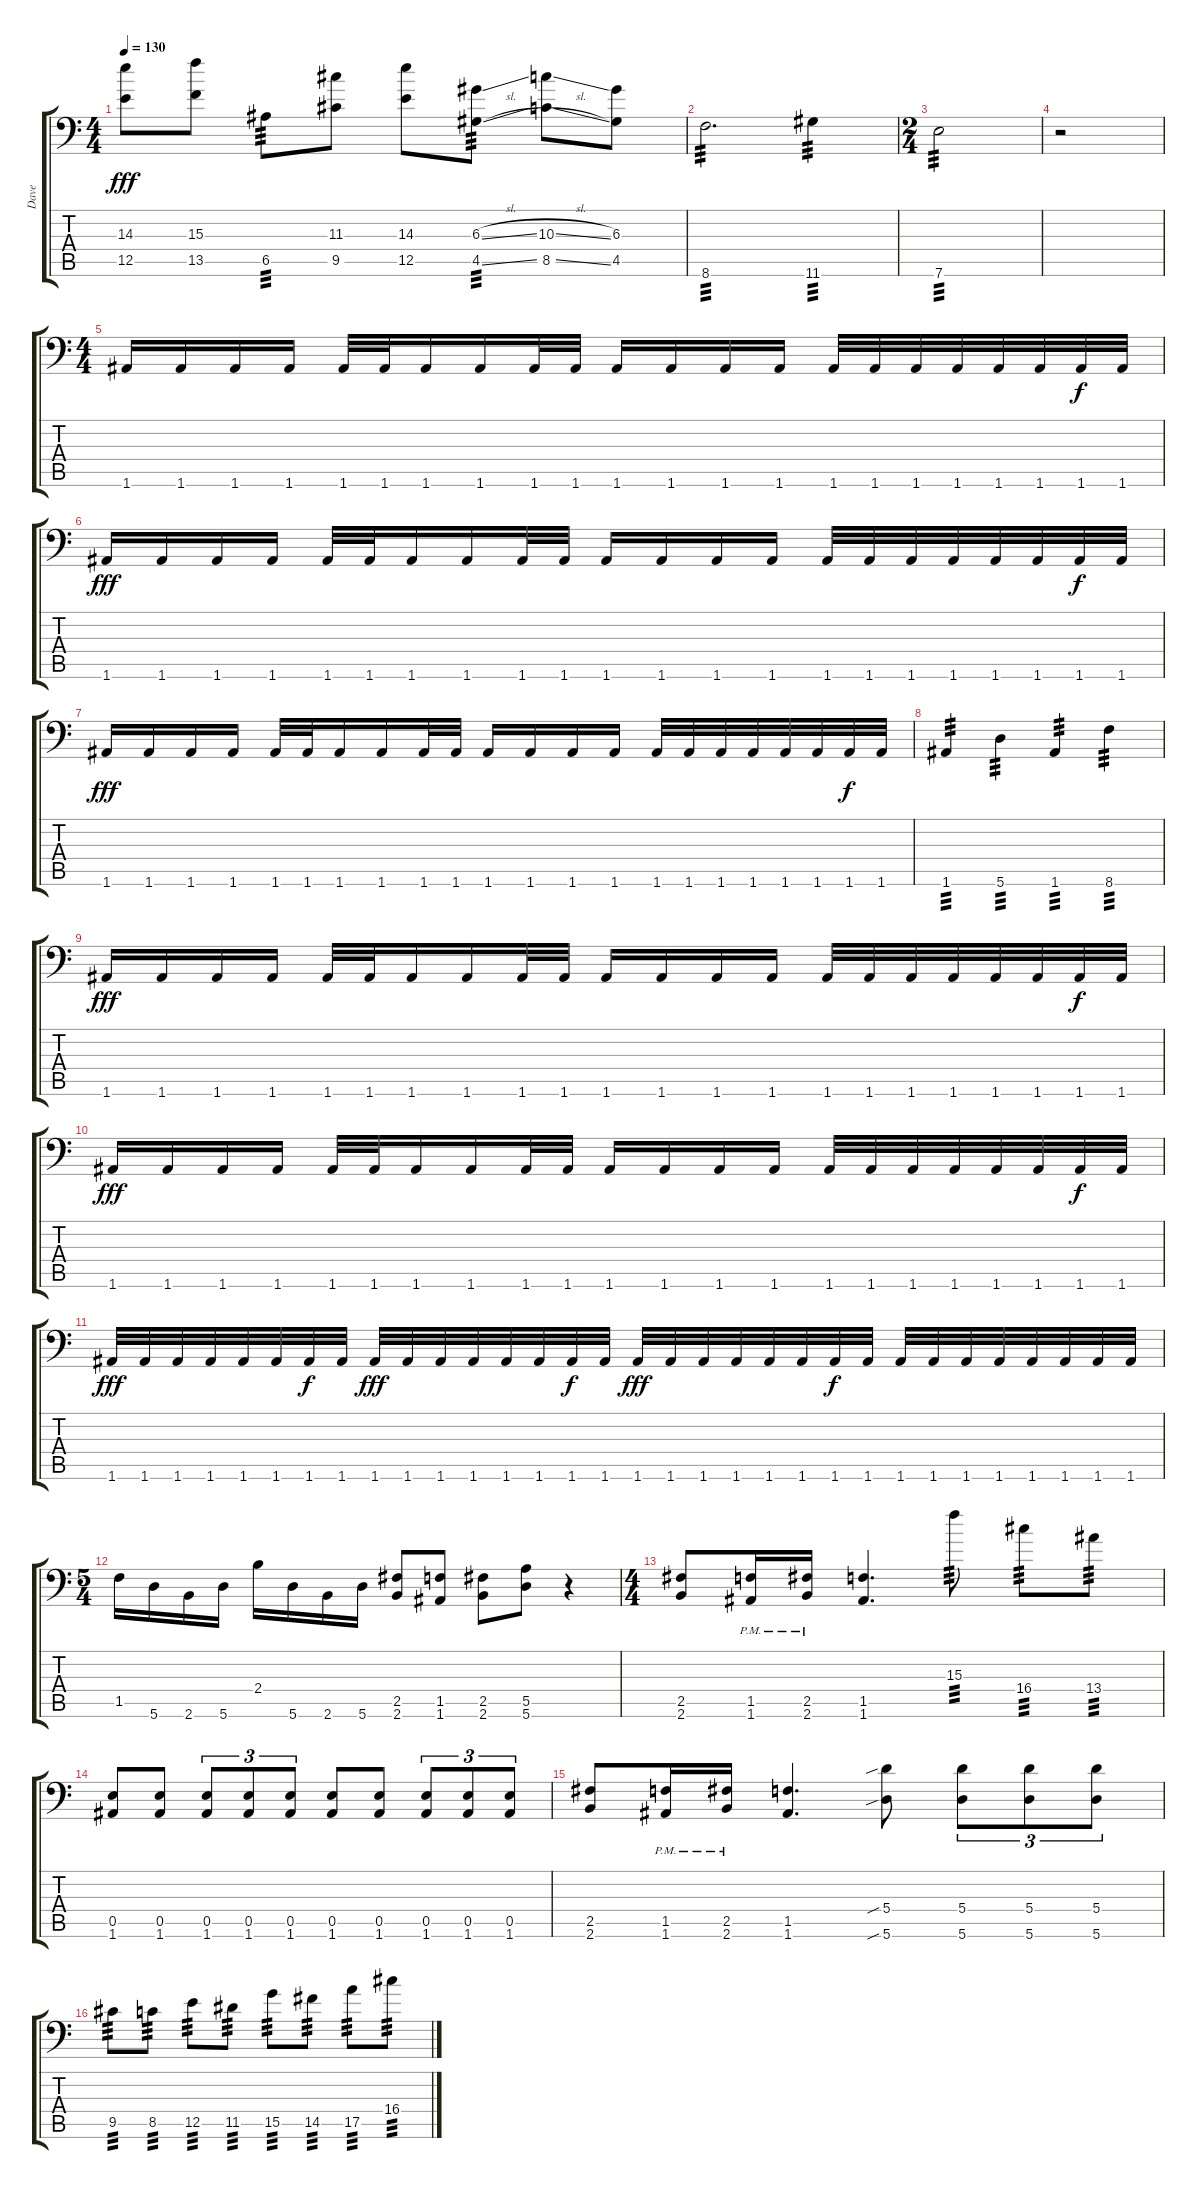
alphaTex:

\track ("Dave" "Dave") {instrument distortionguitar}
\staff {score tabs}
\tuning (B3 Gb3 D3 A2 E2 A1) {hide}
\ts (4 4)
\tempo 130
\clef f4
\ks c
(14.3 12.5).8{dy fff} (15.3 13.5).8 6.5.8{tp 3} (11.3 9.5).8 (14.3 12.5).8 (6.3{sl} 4.5{sl}).8{tp 3} (10.3{sl} 8.5{sl}).8 (6.3 4.5).8 |
8.6.2{d tp 3} 11.6.4{tp 3} |
\ts (2 4)
7.6.2{tp 3} |
r.2 |
\ts (4 4)
1.6.16 1.6.16 1.6.16 1.6.16 1.6.32 1.6.32 1.6.16 1.6.16 1.6.32 1.6.32 1.6.16 1.6.16 1.6.16 1.6.16 1.6.32 1.6.32 1.6.32 1.6.32 1.6.32 1.6.32 1.6.32{dy f} 1.6.32 |
1.6.16{dy fff} 1.6.16 1.6.16 1.6.16 1.6.32 1.6.32 1.6.16 1.6.16 1.6.32 1.6.32 1.6.16 1.6.16 1.6.16 1.6.16 1.6.32 1.6.32 1.6.32 1.6.32 1.6.32 1.6.32 1.6.32{dy f} 1.6.32 |
1.6.16{dy fff} 1.6.16 1.6.16 1.6.16 1.6.32 1.6.32 1.6.16 1.6.16 1.6.32 1.6.32 1.6.16 1.6.16 1.6.16 1.6.16 1.6.32 1.6.32 1.6.32 1.6.32 1.6.32 1.6.32 1.6.32{dy f} 1.6.32 |
1.6.4{tp 3} 5.6.4{tp 3} 1.6.4{tp 3} 8.6.4{tp 3} |
1.6.16{dy fff} 1.6.16 1.6.16 1.6.16 1.6.32 1.6.32 1.6.16 1.6.16 1.6.32 1.6.32 1.6.16 1.6.16 1.6.16 1.6.16 1.6.32 1.6.32 1.6.32 1.6.32 1.6.32 1.6.32 1.6.32{dy f} 1.6.32 |
1.6.16{dy fff} 1.6.16 1.6.16 1.6.16 1.6.32 1.6.32 1.6.16 1.6.16 1.6.32 1.6.32 1.6.16 1.6.16 1.6.16 1.6.16 1.6.32 1.6.32 1.6.32 1.6.32 1.6.32 1.6.32 1.6.32{dy f} 1.6.32 |
1.6.32{dy fff} 1.6.32 1.6.32 1.6.32 1.6.32 1.6.32 1.6.32{dy f} 1.6.32 1.6.32{dy fff} 1.6.32 1.6.32 1.6.32 1.6.32 1.6.32 1.6.32{dy f} 1.6.32 1.6.32{dy fff} 1.6.32 1.6.32 1.6.32 1.6.32 1.6.32 1.6.32{dy f} 1.6.32 1.6.32 1.6.32 1.6.32 1.6.32 1.6.32 1.6.32 1.6.32 1.6.32 |
\ts (5 4)
1.5.16 5.6.16 2.6.16 5.6.16 2.4.16 5.6.16 2.6.16 5.6.16 (2.5 2.6).8 (1.5 1.6).8 (2.5 2.6).8 (5.5 5.6).8 r.4 |
\ts (4 4)
(2.5 2.6).8 (1.5{pm} 1.6{pm}).16 (2.5{pm} 2.6{pm}).16 (1.5 1.6).4{d} 15.3.8{tp 3} 16.4.8{tp 3} 13.4.8{tp 3} |
(0.5 1.6).8 (0.5 1.6).8 (0.5 1.6).8{tu (3 2)} (0.5 1.6).8{tu (3 2)} (0.5 1.6).8{tu (3 2)} (0.5 1.6).8 (0.5 1.6).8 (0.5 1.6).8{tu (3 2)} (0.5 1.6).8{tu (3 2)} (0.5 1.6).8{tu (3 2)} |
(2.5 2.6).8 (1.5{pm} 1.6{pm}).16 (2.5{pm} 2.6{pm}).16 (1.5 1.6).4{d} (5.4{sib} 5.6{sib}).8 (5.4 5.6).8{tu (3 2)} (5.4 5.6).8{tu (3 2)} (5.4 5.6).8{tu (3 2)} |
9.5.8{tp 3} 8.5.8{tp 3} 12.5.8{tp 3} 11.5.8{tp 3} 15.5.8{tp 3} 14.5.8{tp 3} 17.5.8{tp 3} 16.4.8{tp 3}
